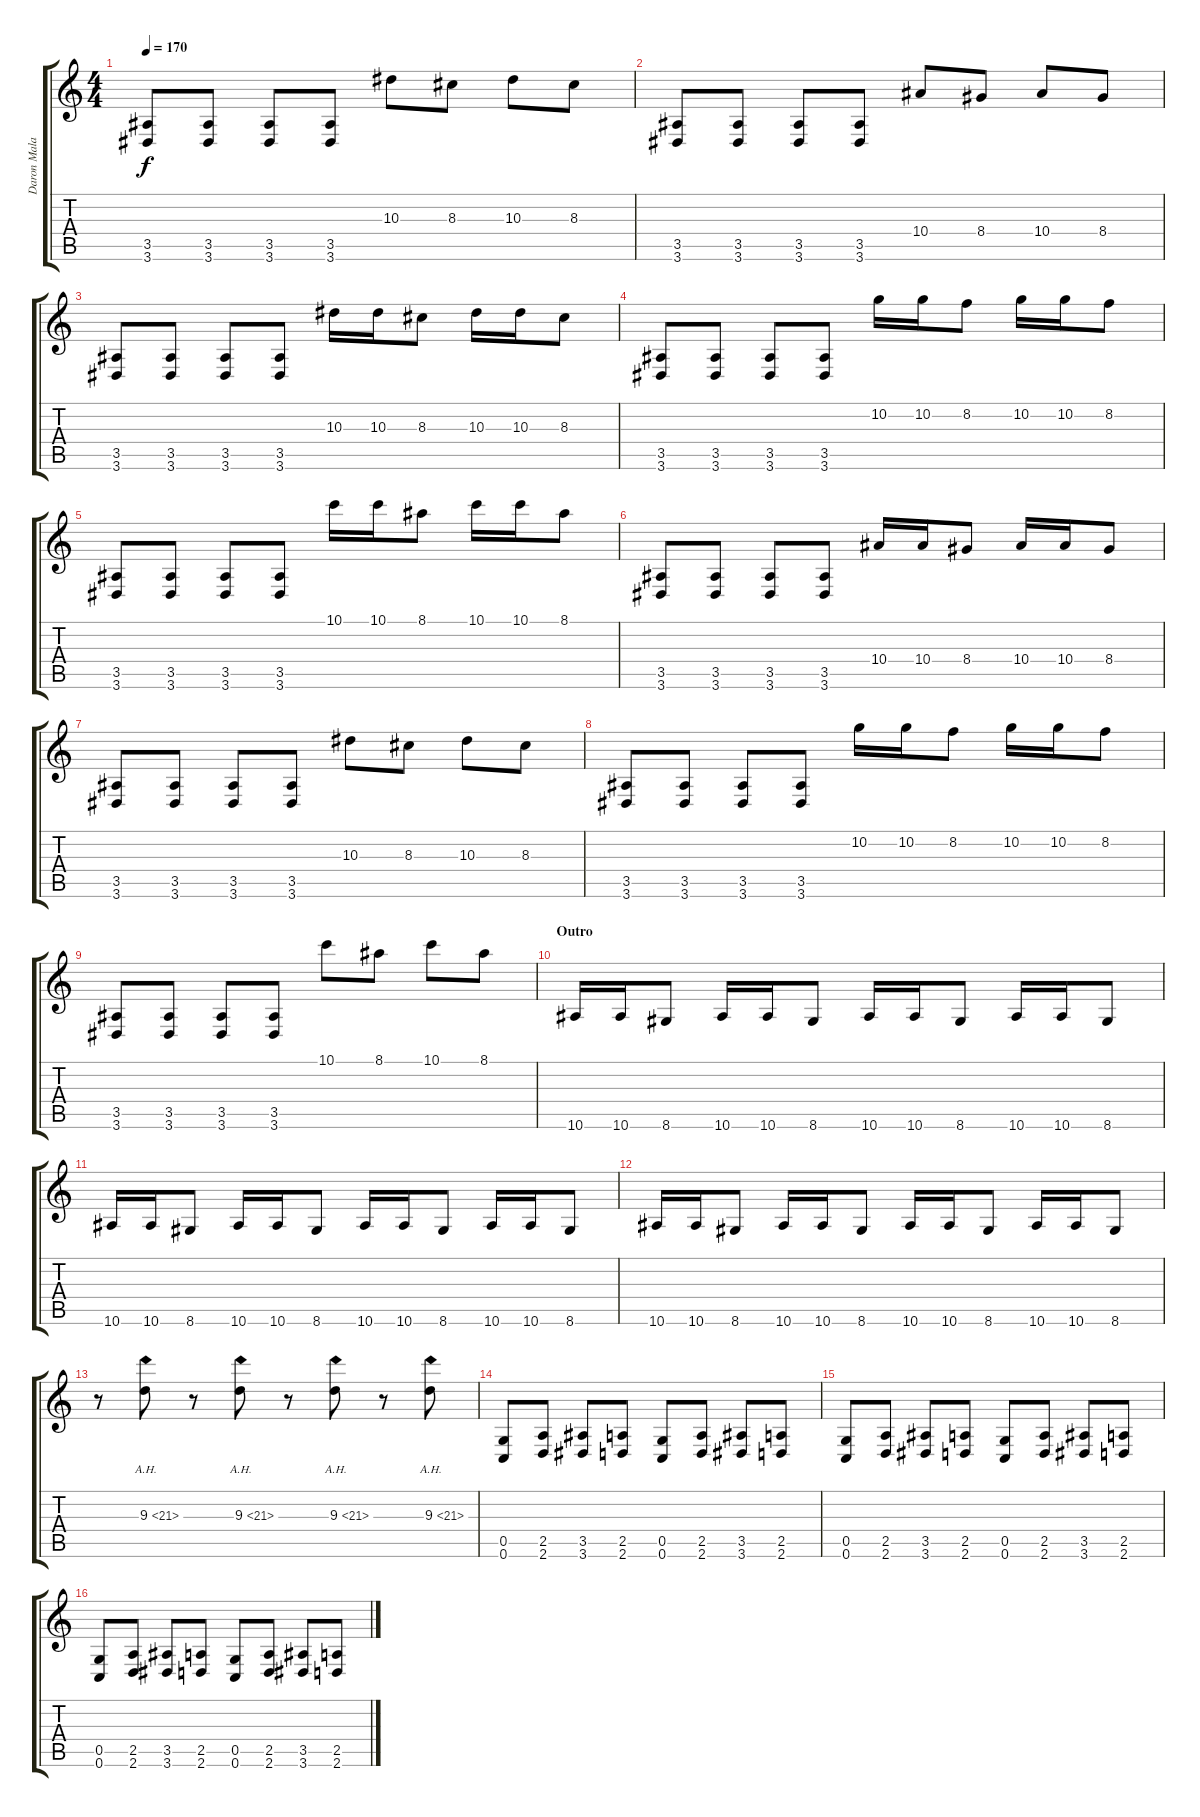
\track ("Daron Malakian" "Daron Mala") {instrument distortionguitar}
\staff {score tabs}
\tuning (D4 A3 F3 C3 G2 C2) {hide}
\ts (4 4)
\tempo 170
\clef g2
\ks c
(3.5 3.6).8{dy f} (3.5 3.6).8 (3.5 3.6).8 (3.5 3.6).8 10.3.8 8.3.8 10.3.8 8.3.8 |
(3.5 3.6).8 (3.5 3.6).8 (3.5 3.6).8 (3.5 3.6).8 10.4.8 8.4.8 10.4.8 8.4.8 |
(3.5 3.6).8 (3.5 3.6).8 (3.5 3.6).8 (3.5 3.6).8 10.3.16 10.3.16 8.3.8 10.3.16 10.3.16 8.3.8 |
(3.5 3.6).8 (3.5 3.6).8 (3.5 3.6).8 (3.5 3.6).8 10.2.16 10.2.16 8.2.8 10.2.16 10.2.16 8.2.8 |
(3.5 3.6).8 (3.5 3.6).8 (3.5 3.6).8 (3.5 3.6).8 10.1.16 10.1.16 8.1.8 10.1.16 10.1.16 8.1.8 |
(3.5 3.6).8 (3.5 3.6).8 (3.5 3.6).8 (3.5 3.6).8 10.4.16 10.4.16 8.4.8 10.4.16 10.4.16 8.4.8 |
(3.5 3.6).8 (3.5 3.6).8 (3.5 3.6).8 (3.5 3.6).8 10.3.8 8.3.8 10.3.8 8.3.8 |
(3.5 3.6).8 (3.5 3.6).8 (3.5 3.6).8 (3.5 3.6).8 10.2.16 10.2.16 8.2.8 10.2.16 10.2.16 8.2.8 |
(3.5 3.6).8 (3.5 3.6).8 (3.5 3.6).8 (3.5 3.6).8 10.1.8 8.1.8 10.1.8 8.1.8 |
\section ("" "Outro")
10.6.16 10.6.16 8.6.8 10.6.16 10.6.16 8.6.8 10.6.16 10.6.16 8.6.8 10.6.16 10.6.16 8.6.8 |
10.6.16 10.6.16 8.6.8 10.6.16 10.6.16 8.6.8 10.6.16 10.6.16 8.6.8 10.6.16 10.6.16 8.6.8 |
10.6.16 10.6.16 8.6.8 10.6.16 10.6.16 8.6.8 10.6.16 10.6.16 8.6.8 10.6.16 10.6.16 8.6.8 |
r.8 9.3{ah 12}.8 r.8 9.3{ah 12}.8 r.8 9.3{ah 12}.8 r.8 9.3{ah 12}.8 |
(0.5 0.6).8 (2.5 2.6).8 (3.5 3.6).8 (2.5 2.6).8 (0.5 0.6).8 (2.5 2.6).8 (3.5 3.6).8 (2.5 2.6).8 |
(0.5 0.6).8 (2.5 2.6).8 (3.5 3.6).8 (2.5 2.6).8 (0.5 0.6).8 (2.5 2.6).8 (3.5 3.6).8 (2.5 2.6).8 |
(0.5 0.6).8 (2.5 2.6).8 (3.5 3.6).8 (2.5 2.6).8 (0.5 0.6).8 (2.5 2.6).8 (3.5 3.6).8 (2.5 2.6).8
